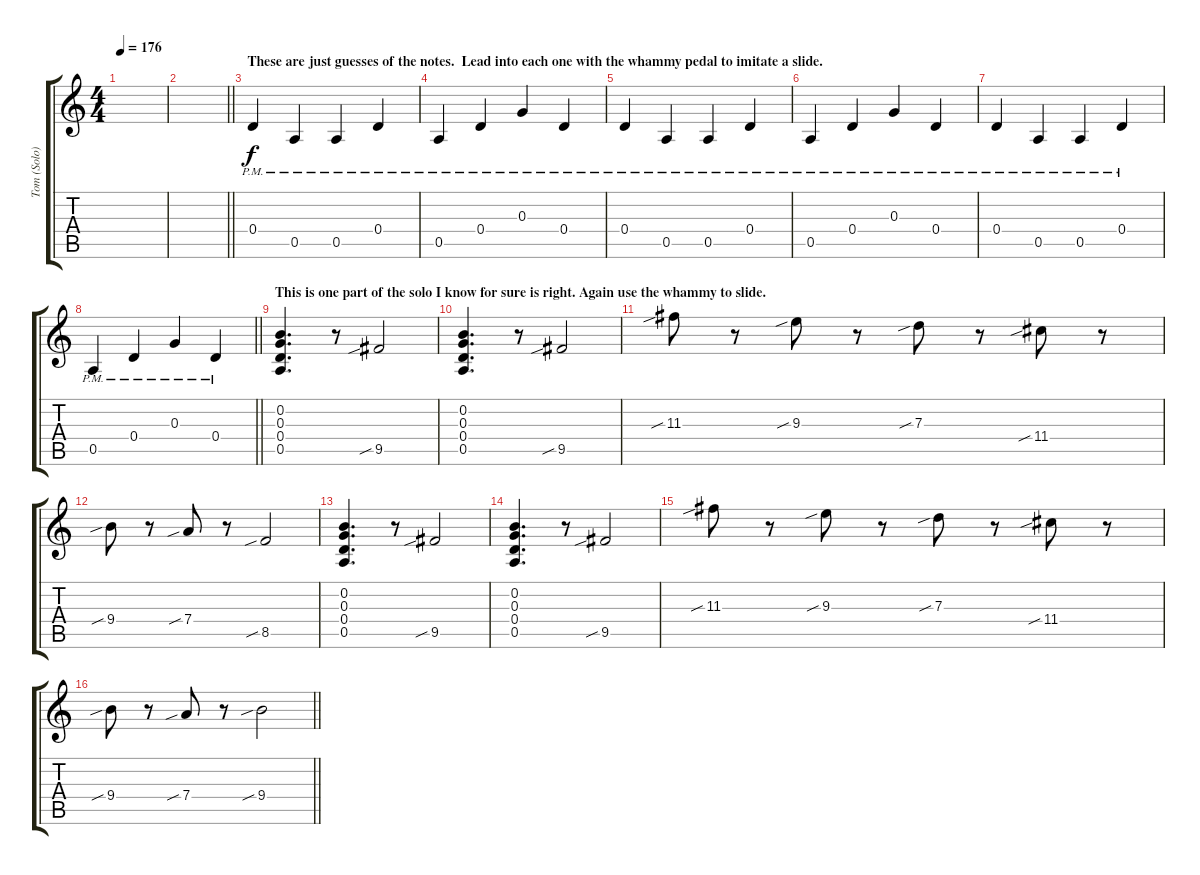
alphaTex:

\track ("Tom (Solo)" "Tom (Solo)") {instrument guitarharmonics}
\staff {score tabs}
\tuning (E4 B3 G3 D3 A2 D2) {hide}
\ts (4 4)
\tempo 176
\clef g2
\ks c
|
\barLineRight lightlight
|
\section ("" "These are just guesses of the notes.  Lead into each one with the whammy pedal to imitate a slide.")
0.4{pm}.4 0.5{pm}.4 0.5{pm}.4 0.4{pm}.4 |
0.5{pm}.4 0.4{pm}.4 0.3{pm}.4 0.4{pm}.4 |
0.4{pm}.4 0.5{pm}.4 0.5{pm}.4 0.4{pm}.4 |
0.5{pm}.4 0.4{pm}.4 0.3{pm}.4 0.4{pm}.4 |
0.4{pm}.4 0.5{pm}.4 0.5{pm}.4 0.4{pm}.4 |
\barLineRight lightlight
0.5{pm}.4 0.4{pm}.4 0.3{pm}.4 0.4{pm}.4 |
\section ("" "This is one part of the solo I know for sure is right. Again use the whammy to slide.")
(0.2 0.3 0.4 0.5).4{d} r.8 9.5{sib}.2 |
(0.2 0.3 0.4 0.5).4{d} r.8 9.5{sib}.2 |
11.3{sib}.8 r.8 9.3{sib}.8 r.8 7.3{sib}.8 r.8 11.4{sib}.8 r.8 |
9.4{sib}.8 r.8 7.4{sib}.8 r.8 8.5{sib}.2 |
(0.2 0.3 0.4 0.5).4{d} r.8 9.5{sib}.2 |
(0.2 0.3 0.4 0.5).4{d} r.8 9.5{sib}.2 |
11.3{sib}.8 r.8 9.3{sib}.8 r.8 7.3{sib}.8 r.8 11.4{sib}.8 r.8 |
\barLineRight lightlight
9.4{sib}.8 r.8 7.4{sib}.8 r.8 9.4{sib}.2
